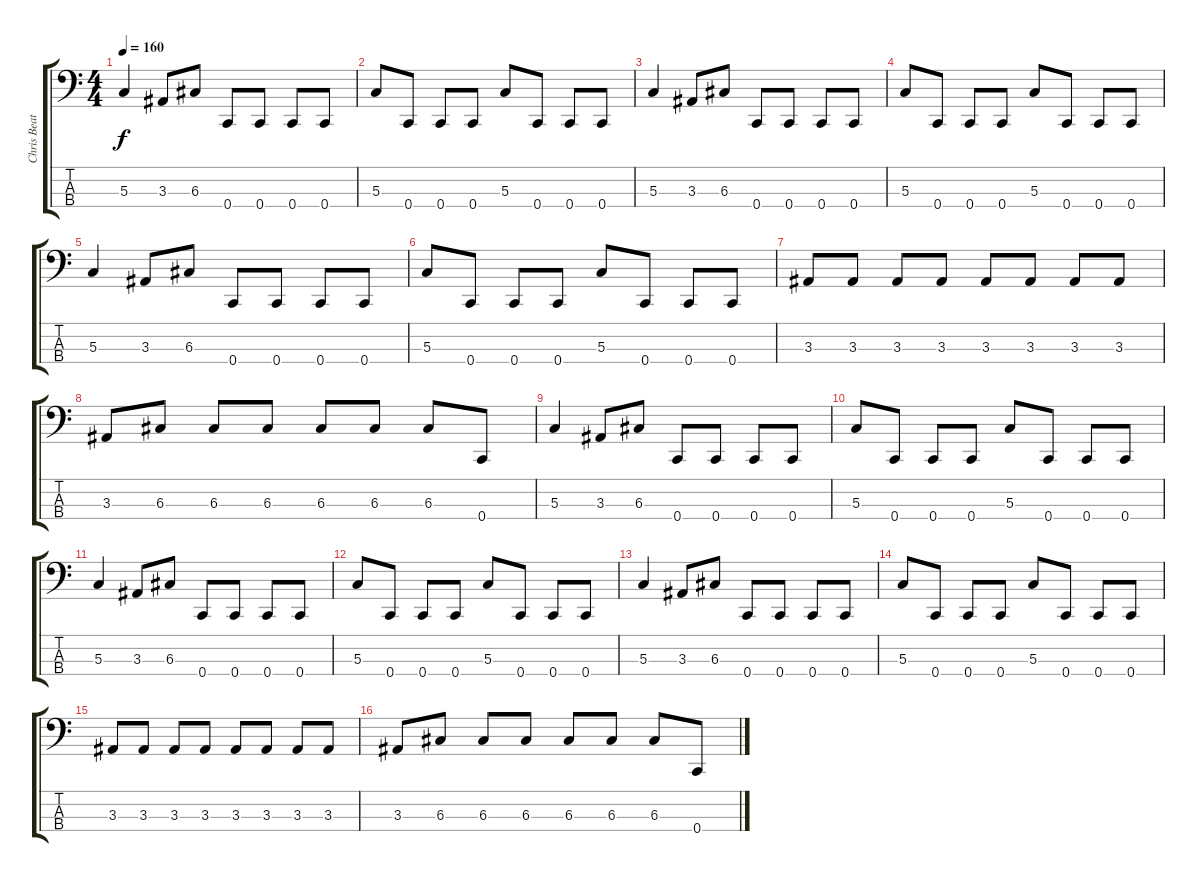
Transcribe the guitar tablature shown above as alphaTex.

\track ("Chris Beattie" "Chris Beat") {instrument electricbassfinger}
\staff {score tabs}
\tuning (F2 C2 G1 C1) {hide}
\ts (4 4)
\tempo 160
\clef f4
\ks c
5.3.4{dy f} 3.3.8 6.3.8 0.4.8 0.4.8 0.4.8 0.4.8 |
5.3.8 0.4.8 0.4.8 0.4.8 5.3.8 0.4.8 0.4.8 0.4.8 |
5.3.4 3.3.8 6.3.8 0.4.8 0.4.8 0.4.8 0.4.8 |
5.3.8 0.4.8 0.4.8 0.4.8 5.3.8 0.4.8 0.4.8 0.4.8 |
5.3.4 3.3.8 6.3.8 0.4.8 0.4.8 0.4.8 0.4.8 |
5.3.8 0.4.8 0.4.8 0.4.8 5.3.8 0.4.8 0.4.8 0.4.8 |
3.3.8 3.3.8 3.3.8 3.3.8 3.3.8 3.3.8 3.3.8 3.3.8 |
3.3.8 6.3.8 6.3.8 6.3.8 6.3.8 6.3.8 6.3.8 0.4.8 |
5.3.4 3.3.8 6.3.8 0.4.8 0.4.8 0.4.8 0.4.8 |
5.3.8 0.4.8 0.4.8 0.4.8 5.3.8 0.4.8 0.4.8 0.4.8 |
5.3.4 3.3.8 6.3.8 0.4.8 0.4.8 0.4.8 0.4.8 |
5.3.8 0.4.8 0.4.8 0.4.8 5.3.8 0.4.8 0.4.8 0.4.8 |
5.3.4 3.3.8 6.3.8 0.4.8 0.4.8 0.4.8 0.4.8 |
5.3.8 0.4.8 0.4.8 0.4.8 5.3.8 0.4.8 0.4.8 0.4.8 |
3.3.8 3.3.8 3.3.8 3.3.8 3.3.8 3.3.8 3.3.8 3.3.8 |
3.3.8 6.3.8 6.3.8 6.3.8 6.3.8 6.3.8 6.3.8 0.4.8
